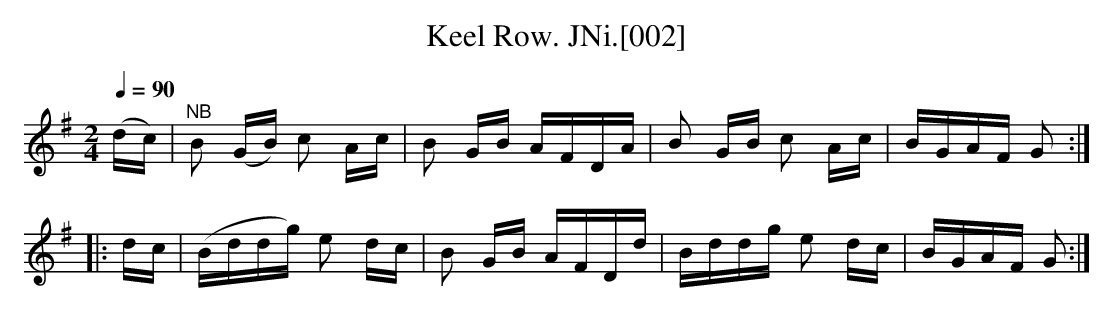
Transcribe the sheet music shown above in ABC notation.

X:1
T:Keel Row. JNi.[002]
M:2/4
L:1/16
Q:1/4=90
K:G
(dc)|"^NB" B2 (GB) c2 Ac|B2 GB AFDA|B2 GB c2 Ac|BGAF G2:|
|:dc|(Bddg) e2 dc|B2 GB AFDd|Bddg e2 dc|BGAF G2:|
